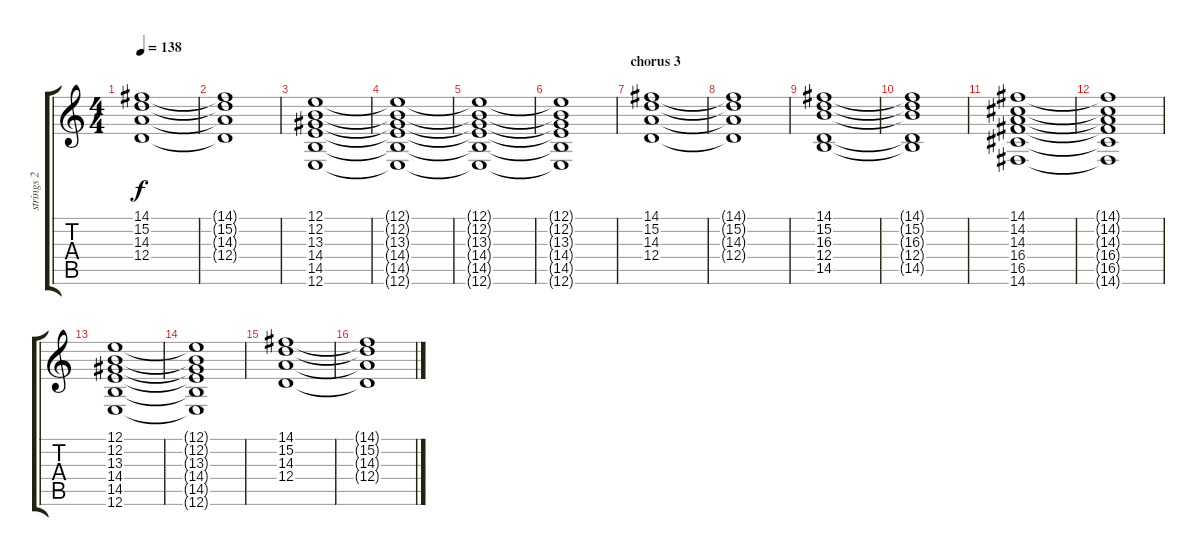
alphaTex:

\track ("strings 2" "strings 2") {instrument synthstrings1}
\staff {score tabs}
\tuning (E4 B3 G3 D3 A2 E2) {hide}
\ts (4 4)
\tempo 138
\clef g2
\ks c
(14.1 15.2 14.3 12.4).1{dy f} |
(14.1{t} 15.2{t} 14.3{t} 12.4{t}).1 |
(12.1 12.2 13.3 14.4 14.5 12.6).1{volume 9} |
(12.1{t} 12.2{t} 13.3{t} 14.4{t} 14.5{t} 12.6{t}).1 |
(12.1{t} 12.2{t} 13.3{t} 14.4{t} 14.5{t} 12.6{t}).1 |
(12.1{t} 12.2{t} 13.3{t} 14.4{t} 14.5{t} 12.6{t}).1 |
\section ("" "chorus 3")
(14.1 15.2 14.3 12.4).1{volume 7} |
(14.1{t} 15.2{t} 14.3{t} 12.4{t}).1 |
(14.1 15.2 16.3 12.4 14.5).1 |
(14.1{t} 15.2{t} 16.3{t} 12.4{t} 14.5{t}).1 |
(14.1 14.2 14.3 16.4 16.5 14.6).1 |
(14.1{t} 14.2{t} 14.3{t} 16.4{t} 16.5{t} 14.6{t}).1 |
(12.1 12.2 13.3 14.4 14.5 12.6).1 |
(12.1{t} 12.2{t} 13.3{t} 14.4{t} 14.5{t} 12.6{t}).1 |
(14.1 15.2 14.3 12.4).1 |
(14.1{t} 15.2{t} 14.3{t} 12.4{t}).1
